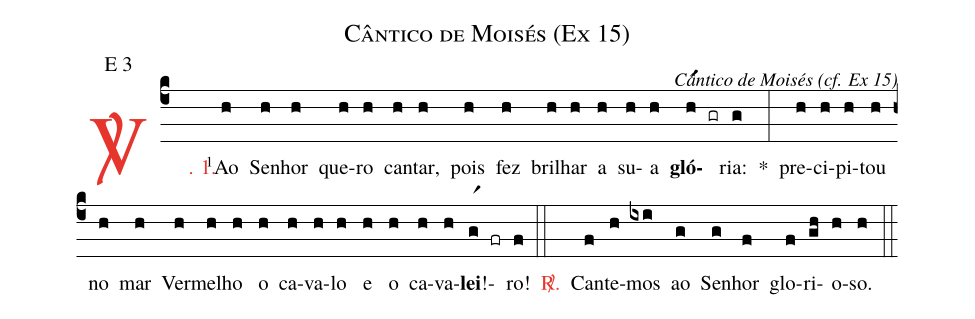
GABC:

name: Cântico de Moisés (Ex 15);
mode: E 3;
commentary: Cântico de Moisés (cf. Ex 15);
%%
(c4)

<c><sp>V/</sp>. 1.</c>() <v>\VSup{1}</v>Ao(h) Se(h)nhor(h) que(h)ro(h) can(h)tar,(h) pois(h) fez(h) bri(h)lhar(h) a(h) su(h)a(h) <b>gló</b>(hr1 gr)ria:(g) *(:) pre(h)ci(h)pi(h)tou(h) no(h) mar(h) Ver(h)me(h)lho(h) o(h) ca(h)va(h)lo(h) e(h) o(h) ca(h)va(h)<b>lei</b>!(gr1 fr)ro!(f)

(::)

<nlba><c><sp>R/</sp>.</c>() Can</nlba>(f)te(h)mos(ixi) ao(g) Se(g)nhor(f) glo(f)ri(gh)o(h)so.(h)

(::)
